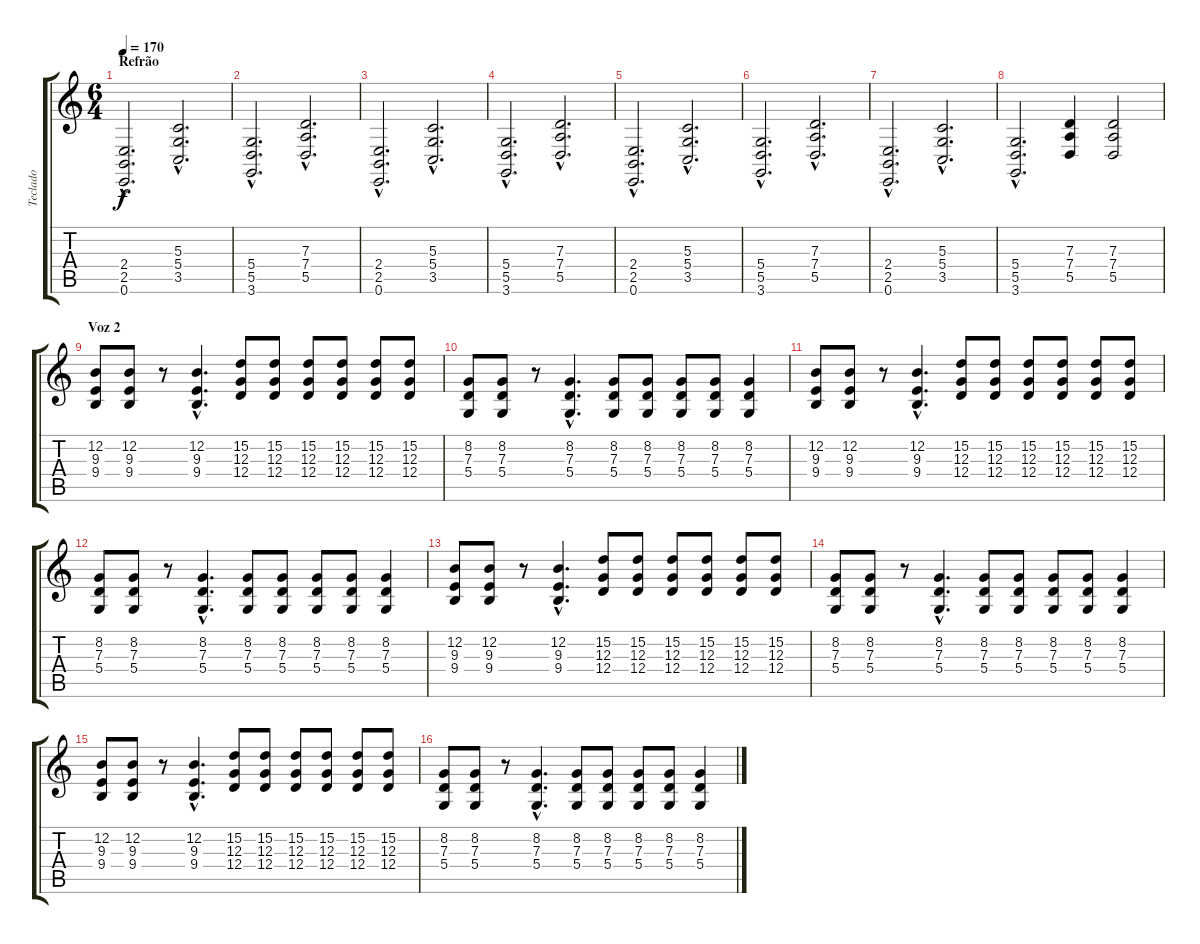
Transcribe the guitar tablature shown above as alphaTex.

\track ("Teclado" "Teclado") {instrument stringensemble1}
\staff {score tabs}
\tuning (E4 B3 G3 D3 A2 E2) {hide}
\ts (6 4)
\section ("" "Refrão")
\tempo 170
\clef g2
\ks c
(2.4{hac} 2.5{hac} 0.6{hac}).2{d dy f} (5.3{hac} 5.4{hac} 3.5{hac}).2{d} |
(5.4{hac} 5.5{hac} 3.6{hac}).2{d} (7.3{hac} 7.4{hac} 5.5{hac}).2{d} |
(2.4{hac} 2.5{hac} 0.6{hac}).2{d} (5.3{hac} 5.4{hac} 3.5{hac}).2{d} |
(5.4{hac} 5.5{hac} 3.6{hac}).2{d} (7.3{hac} 7.4{hac} 5.5{hac}).2{d} |
(2.4{hac} 2.5{hac} 0.6{hac}).2{d} (5.3{hac} 5.4{hac} 3.5{hac}).2{d} |
(5.4{hac} 5.5{hac} 3.6{hac}).2{d} (7.3{hac} 7.4{hac} 5.5{hac}).2{d} |
(2.4{hac} 2.5{hac} 0.6{hac}).2{d} (5.3{hac} 5.4{hac} 3.5{hac}).2{d} |
(5.4{hac} 5.5{hac} 3.6{hac}).2{d} (7.3 7.4 5.5).4 (7.3 7.4 5.5).2 |
\section ("" "Voz 2")
(12.2 9.3 9.4).8{volume 8} (12.2 9.3 9.4).8 r.8 (12.2{hac} 9.3{hac} 9.4{hac}).4{d} (15.2 12.3 12.4).8 (15.2 12.3 12.4).8 (15.2 12.3 12.4).8 (15.2 12.3 12.4).8 (15.2 12.3 12.4).8 (15.2 12.3 12.4).8 |
(8.2 7.3 5.4).8 (8.2 7.3 5.4).8 r.8 (8.2{hac} 7.3{hac} 5.4{hac}).4{d} (8.2 7.3 5.4).8 (8.2 7.3 5.4).8 (8.2 7.3 5.4).8 (8.2 7.3 5.4).8 (8.2 7.3 5.4).4 |
(12.2 9.3 9.4).8 (12.2 9.3 9.4).8 r.8 (12.2{hac} 9.3{hac} 9.4{hac}).4{d} (15.2 12.3 12.4).8 (15.2 12.3 12.4).8 (15.2 12.3 12.4).8 (15.2 12.3 12.4).8 (15.2 12.3 12.4).8 (15.2 12.3 12.4).8 |
(8.2 7.3 5.4).8 (8.2 7.3 5.4).8 r.8 (8.2{hac} 7.3{hac} 5.4{hac}).4{d} (8.2 7.3 5.4).8 (8.2 7.3 5.4).8 (8.2 7.3 5.4).8 (8.2 7.3 5.4).8 (8.2 7.3 5.4).4 |
(12.2 9.3 9.4).8 (12.2 9.3 9.4).8 r.8 (12.2{hac} 9.3{hac} 9.4{hac}).4{d} (15.2 12.3 12.4).8 (15.2 12.3 12.4).8 (15.2 12.3 12.4).8 (15.2 12.3 12.4).8 (15.2 12.3 12.4).8 (15.2 12.3 12.4).8 |
(8.2 7.3 5.4).8 (8.2 7.3 5.4).8 r.8 (8.2{hac} 7.3{hac} 5.4{hac}).4{d} (8.2 7.3 5.4).8 (8.2 7.3 5.4).8 (8.2 7.3 5.4).8 (8.2 7.3 5.4).8 (8.2 7.3 5.4).4 |
(12.2 9.3 9.4).8 (12.2 9.3 9.4).8 r.8 (12.2{hac} 9.3{hac} 9.4{hac}).4{d} (15.2 12.3 12.4).8 (15.2 12.3 12.4).8 (15.2 12.3 12.4).8 (15.2 12.3 12.4).8 (15.2 12.3 12.4).8 (15.2 12.3 12.4).8 |
(8.2 7.3 5.4).8 (8.2 7.3 5.4).8 r.8 (8.2{hac} 7.3{hac} 5.4{hac}).4{d} (8.2 7.3 5.4).8 (8.2 7.3 5.4).8 (8.2 7.3 5.4).8 (8.2 7.3 5.4).8 (8.2 7.3 5.4).4
